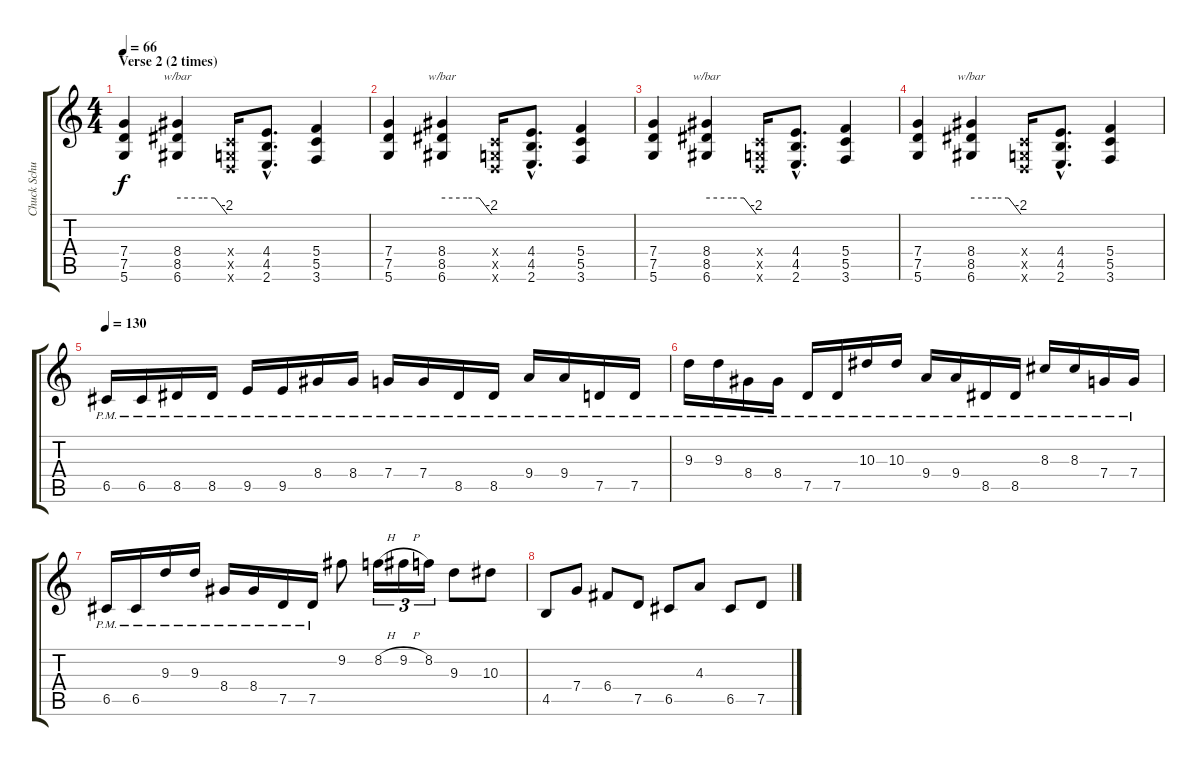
\track ("Chuck Schuldiner Rhythm" "Chuck Schu") {instrument distortionguitar}
\staff {score tabs}
\tuning (D4 A3 F3 C3 G2 D2) {hide}
\ts (4 4)
\section ("" "Verse 2 (2 times)")
\tempo 66
\clef g2
\ks c
(7.4 7.5 5.6).4{dy f} (8.4 8.5 6.6).4{tbe (custom default 0 0 30 0 45 0 60 -8)} (0.4{x} 0.5{x} 0.6{x}).16 (4.4{hac} 4.5{hac} 2.6{hac}).8{d} (5.4 5.5 3.6).4 |
(7.4 7.5 5.6).4 (8.4 8.5 6.6).4{tbe (custom default 0 0 30 0 45 0 60 -8)} (0.4{x} 0.5{x} 0.6{x}).16 (4.4{hac} 4.5{hac} 2.6{hac}).8{d} (5.4 5.5 3.6).4 |
(7.4 7.5 5.6).4 (8.4 8.5 6.6).4{tbe (custom default 0 0 30 0 45 0 60 -8)} (0.4{x} 0.5{x} 0.6{x}).16 (4.4{hac} 4.5{hac} 2.6{hac}).8{d} (5.4 5.5 3.6).4 |
(7.4 7.5 5.6).4 (8.4 8.5 6.6).4{tbe (custom default 0 0 30 0 45 0 60 -8)} (0.4{x} 0.5{x} 0.6{x}).16 (4.4{hac} 4.5{hac} 2.6{hac}).8{d} (5.4 5.5 3.6).4 |
\tempo 130
6.5{pm}.16 6.5{pm}.16 8.5{pm}.16 8.5{pm}.16 9.5{pm}.16 9.5{pm}.16 8.4{pm}.16 8.4{pm}.16 7.4{pm}.16 7.4{pm}.16 8.5{pm}.16 8.5{pm}.16 9.4{pm}.16 9.4{pm}.16 7.5{pm}.16 7.5{pm}.16 |
9.3{pm}.16 9.3{pm}.16 8.4{pm}.16 8.4{pm}.16 7.5{pm}.16 7.5{pm}.16 10.3{pm}.16 10.3{pm}.16 9.4{pm}.16 9.4{pm}.16 8.5{pm}.16 8.5{pm}.16 8.3{pm}.16 8.3{pm}.16 7.4{pm}.16 7.4{pm}.16 |
6.5{pm}.16 6.5{pm}.16 9.3{pm}.16 9.3{pm}.16 8.4{pm}.16 8.4{pm}.16 7.5{pm}.16 7.5{pm}.16 9.2.8 8.2{h}.16{tu (3 2)} 9.2{h}.16{tu (3 2)} 8.2.16{tu (3 2)} 9.3.8 10.3.8 |
4.5.8 7.4.8 6.4.8 7.5.8 6.5.8 4.3.8 6.5.8 7.5.8
